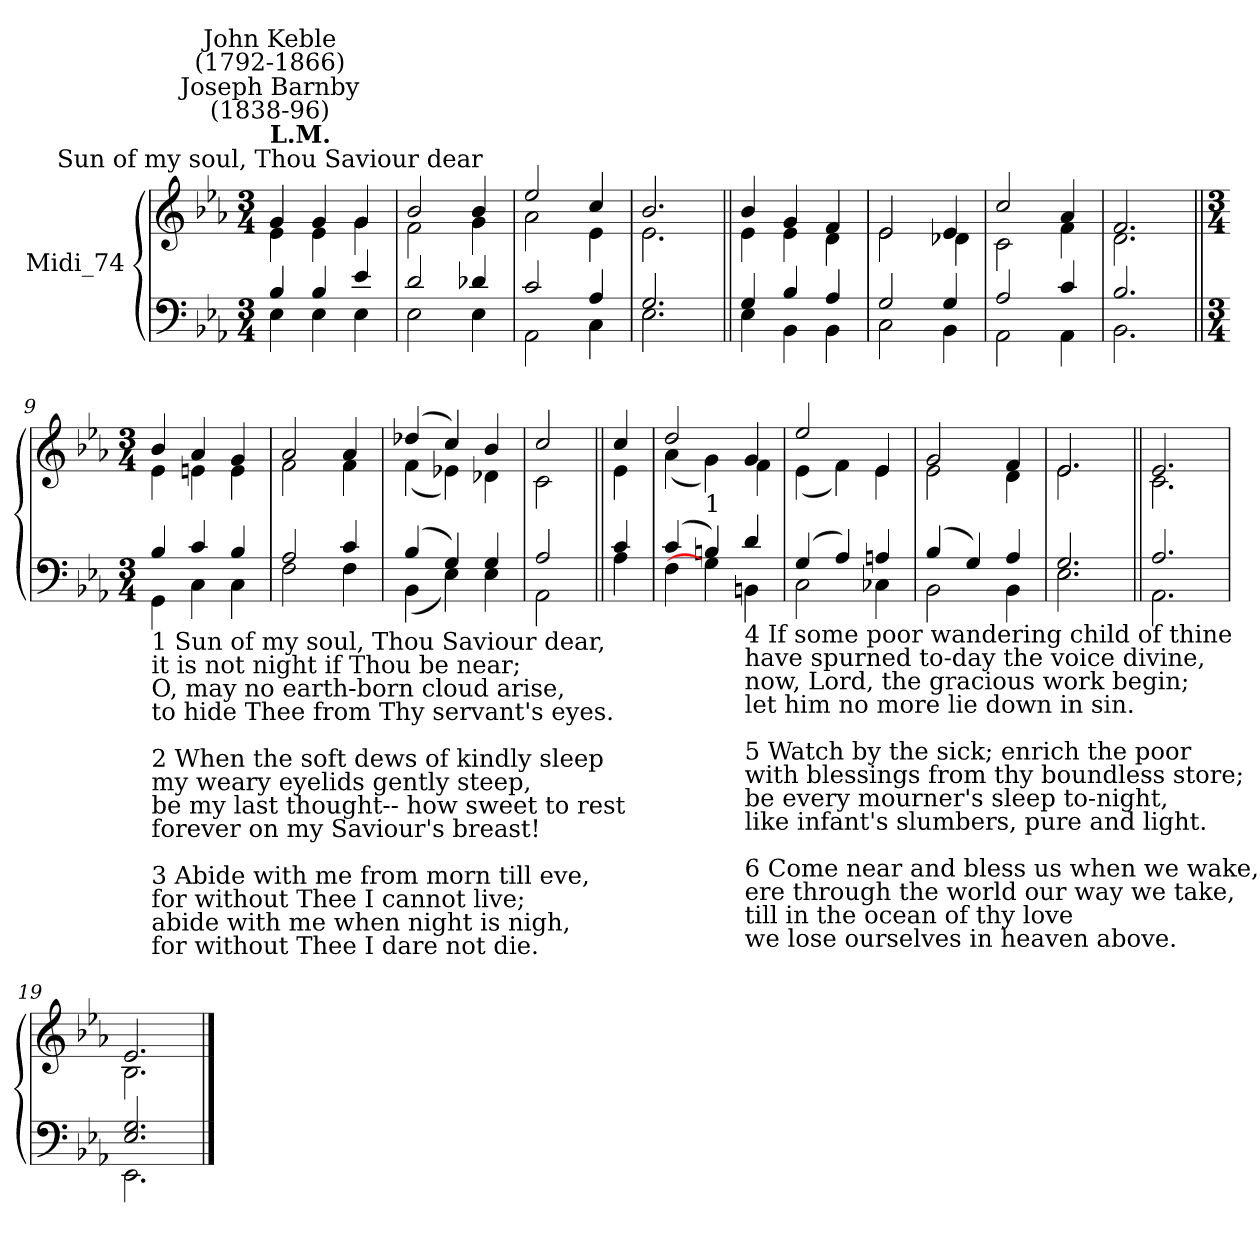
**kern	**kern
*part2	*part1
*staff2	*staff1
*I"Midi_74	*I"Midi_74
*clefF4	*clefG2
*k[b-e-a-]	*k[b-e-a-]
*E-:	*E-:
*M3/4	*M3/4
=1	=1
*^	*^
!	!	!LO:TX:a:cj:t=Sun of my soul, Thou Saviour dear	!
!	!	!LO:TX:a:B:t=L.M.	!
!	!	!LO:TX:a:cj:t=Joseph Barnby\n(1838-96)	!
!	!	!LO:TX:a:cj:t=John Keble\n(1792-1866)	!
4B-/	4E-\	4g/	4e-\
4B-/	4E-\	4g/	4e-\
4e-/	4E-\	4g/	4g\
=2	=2	=2	=2
2d/	2E-\	2b-/	2f\
4d-X/	4E-\	4b-/	4g\
=3	=3	=3	=3
2c/	2AA-\	2ee-/	2a-\
4A-/	4C\	4cc/	4e-\
=4	=4	=4	=4
2.G/	2.E-\	2.b-/	2.e-\
=5||	=5||	=5||	=5||
4G/	4E-\	4b-/	4e-\
4B-/	4BB-\	4g/	4e-\
4A-/	4BB-\	4f/	4d\
=6	=6	=6	=6
2G/	2C\	2e-/	2e-\
4G/	4BB-\	4e-/	4d-X\
=7	=7	=7	=7
2A-/	2AA-\	2cc/	2c\
4c/	4AA-\	4a-/	4f\
=8	=8	=8	=8
2.B-/	2.BB-\	2.f/	2.d\
!!LO:LB:g=z	!!
=9||	=9||	=9||	=9||
*M3/4	*	*M3/4	*
!LO:TX:b:t=1 Sun of my soul, Thou Saviour dear,\nit is not night if Thou be near;\nO, may no earth-born cloud arise,\nto hide Thee from Thy servant's eyes.\n\n2 When the soft dews of kindly sleep\nmy weary eyelids gently steep,\nbe my last thought-- how sweet to rest\nforever on my Saviour's breast!\n\n3 Abide with me from morn till eve,\nfor without Thee I cannot live;\nabide with me when night is nigh,\nfor without Thee I dare not die.	!	!	!
4B-/	4GG\	4b-/	4e-\
4c/	4C\	4a-/	4en\
4B-/	4C\	4g/	4e\
=10	=10	=10	=10
2A-/	2F\	2a-/	2f\
4c/	4F\	4a-/	4f\
=11	=11	=11	=11
(>4B-/	(4BB-\	(>4dd-X/	(<4f\
4G/)	4E-\)	4cc/)	4e-X\)
4G/	4E-\	4b-/	4d-X\
=12	=12	=12	=12
2A-/	2AA-\	2cc/	2c\
=13||	=13||	=13||	=13||
4c/	4A-\	4cc/	4e-\
=14	=14	=14	=14
(>4c/	4F\	2dd/	(<4a-\
!	!	!	!LO:TX:b:t=1
4Bn/)	4G\]	.	4g\)
!LO:TX:b:t=4 If some poor wandering child of thine\nhave spurned to-day the voice divine,\nnow, Lord, the gracious work begin;\nlet him no more lie down in sin.\n\n5 Watch by the sick; enrich the poor\nwith blessings from thy boundless store;\nbe every mourner's sleep to-night,\nlike infant's slumbers, pure and light.\n\n6 Come near and bless us when we wake,\nere through the world our way we take,\ntill in the ocean of thy love\nwe lose ourselves in heaven above.	!	!	!
4d/	4BBn\	4g/	4f\
=15	=15	=15	=15
(>4G/	2C\	2ee-/	(<4e-\
4A-/)	.	.	4f\)
4An/	4C-X\	4e-/	4e-\
=16	=16	=16	=16
(>4B-/	2BB-\	2g/	2e-\
4G/)	.	.	.
4A-/	4BB-\	4f/	4d\
=17	=17	=17	=17
2.G/	2.E-\	2.e-/	2.e-\
=18||	=18||	=18||	=18||
2.A-/	2.AA-\	2.e-/	2.c\
=19	=19	=19	=19
2.E-/ 2.G/	2.EE-\	2.e-/	2.B-\
*v	*v	*	*
*	*v	*v
==	==
*-	*-
